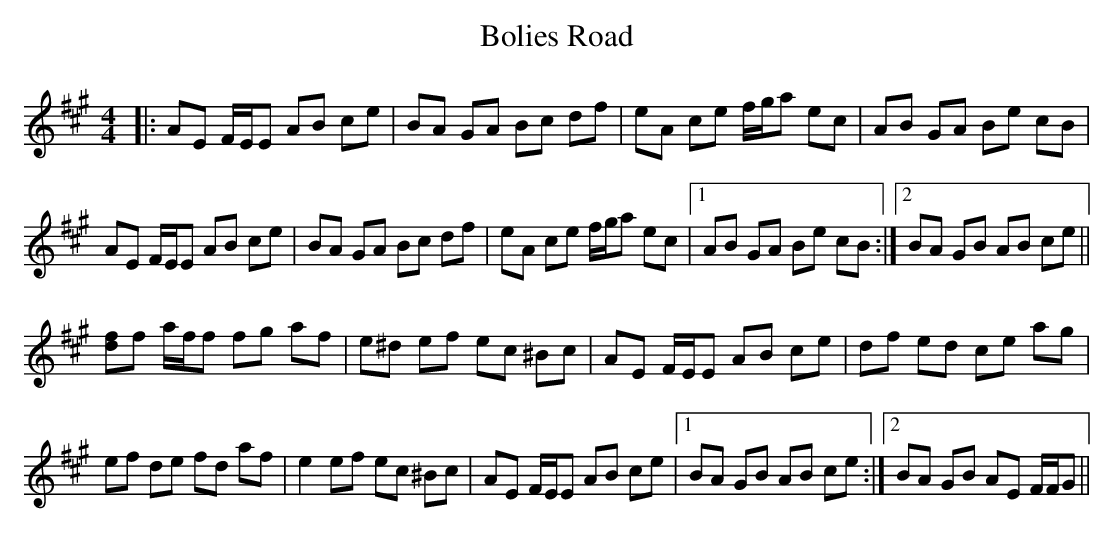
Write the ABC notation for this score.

X:1
T: Bolies Road
M: 4/4
L: 1/8
K: Amaj
|:AE F/E/E AB ce|BA GA Bc df|eA ce f/g/a ec|AB GA Be cB|
AE F/E/E AB ce|BA GA Bc df|eA ce f/g/a ec|1 AB GA Be cB:|2 BA GB AB ce||
[df]f a/f/f fg af|e^d ef ec ^Bc|AE F/E/E AB ce|df ed ce ag|
ef de fd af|e2 ef ec ^Bc|AE F/E/E AB ce|1 BA GB AB ce:|2 BA GB AE F/F/G||
